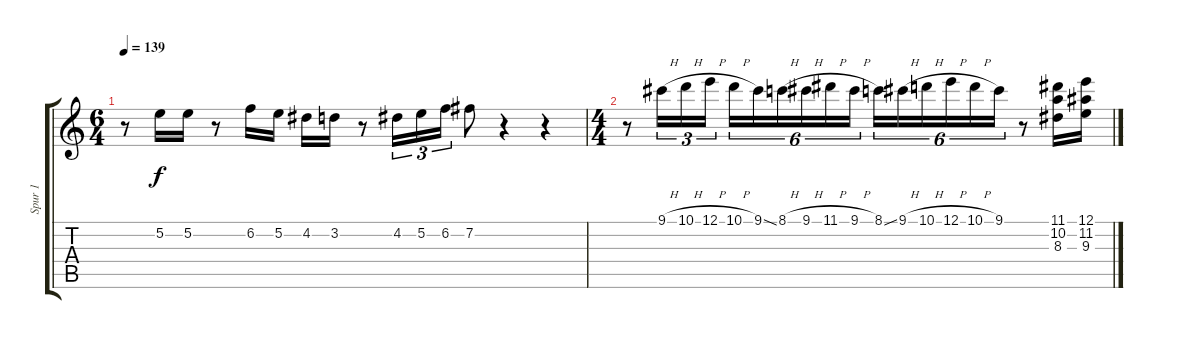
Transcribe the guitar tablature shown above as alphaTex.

\track ("Spur 1" "Spur 1") {instrument distortionguitar}
\staff {score tabs}
\tuning (E4 B3 G3 D3 A2 E2) {hide}
\ts (6 4)
\tempo 139
\clef g2
\ks c
r.8{dy f} 5.2.16 5.2.16 r.8 6.2.16 5.2.16 4.2.16 3.2.16 r.8 4.2.16{tu (3 2)} 5.2.16{tu (3 2)} 6.2.16{tu (3 2)} 7.2.8 r.4 r.4 |
\ts (4 4)
r.8 9.1{h}.16{tu (3 2)} 10.1{h}.16{tu (3 2)} 12.1{h}.16{tu (3 2)} 10.1{h}.16{tu (6 4)} 9.1{ss}.16{tu (6 4)} 8.1{h}.16{tu (6 4)} 9.1{h}.16{tu (6 4)} 11.1{h}.16{tu (6 4)} 9.1{h}.16{tu (6 4)} 8.1{ss}.16{tu (6 4)} 9.1{h}.16{tu (6 4)} 10.1{h}.16{tu (6 4)} 12.1{h}.16{tu (6 4)} 10.1{h}.16{tu (6 4)} 9.1.16{tu (6 4)} r.8 (11.1 10.2 8.3).16 (12.1 11.2 9.3).16
